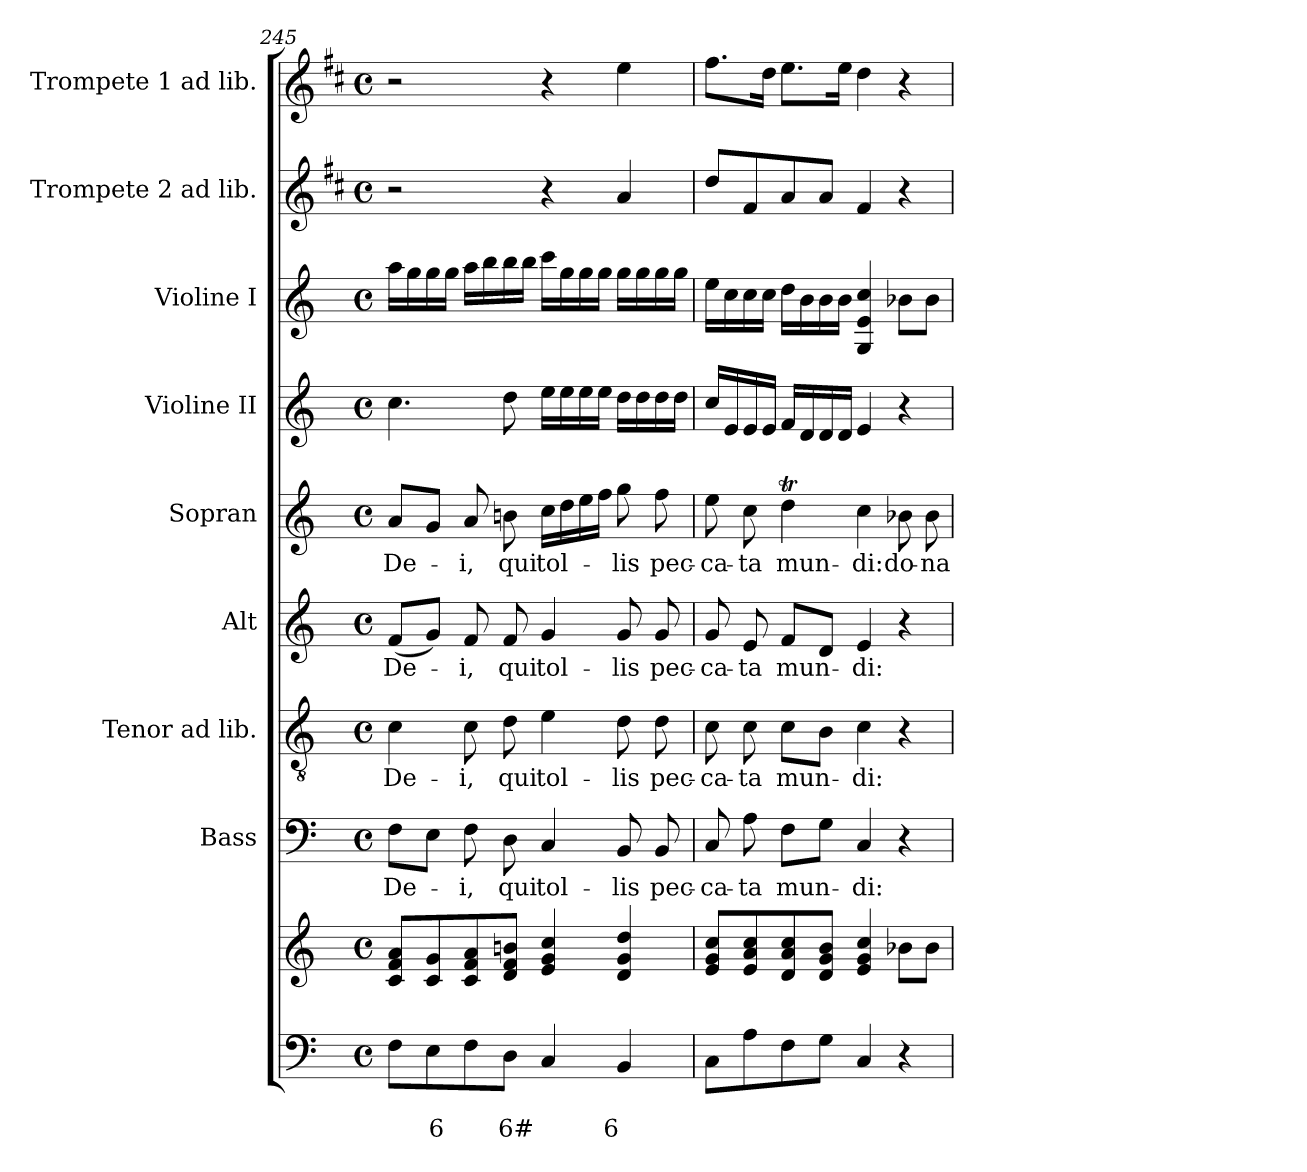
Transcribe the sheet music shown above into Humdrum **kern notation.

**kern	**text	**text	**kern	**kern	**text	**kern	**text	**kern	**text	**kern	**text	**kern	**kern	**kern	**kern
*part9	*part9	*part9	*part9	*part8	*part8	*part7	*part7	*part6	*part6	*part5	*part5	*part4	*part3	*part2	*part1
*staff10	*staff10	*staff10	*staff9	*staff8	*staff8	*staff7	*staff7	*staff6	*staff6	*staff5	*staff5	*staff4	*staff3	*staff2	*staff1
*	*	*	*	*I"Bass	*	*I"Tenor ad lib.	*	*I"Alt	*	*I"Sopran	*	*I"Violine II	*I"Violine I	*I"Trompete 2 ad lib.	*I"Trompete 1 ad lib.
*	*	*	*	*I'B.	*	*I'T.	*	*I'A.	*	*I'S.	*	*I'Vl. II	*I'Vl. I	*I'Trp. 2	*I'Trp. 1
*clefF4	*	*	*clefG2	*clefF4	*	*clefGv2	*	*clefG2	*	*clefG2	*	*clefG2	*clefG2	*clefG2	*clefG2
*	*	*	*	*	*	*	*	*	*	*	*	*	*	*ITrd1c2	*ITrd1c2
*k[]	*	*	*k[]	*k[]	*	*k[]	*	*k[]	*	*k[]	*	*k[]	*k[]	*k[]	*k[]
*C:	*	*	*C:	*C:	*	*C:	*	*C:	*	*C:	*	*C:	*C:	*C:	*C:
*M4/4	*	*	*M4/4	*M4/4	*	*M4/4	*	*M4/4	*	*M4/4	*	*M4/4	*M4/4	*M4/4	*M4/4
*met(c)	*	*	*met(c)	*met(c)	*	*met(c)	*	*met(c)	*	*met(c)	*	*met(c)	*met(c)	*met(c)	*met(c)
=245	=245	=245	=245	=245	=245	=245	=245	=245	=245	=245	=245	=245	=245	=245	=245
!	!	!	!	!	!LO:LY:b	!	!LO:LY:b	!	!LO:LY:b	!	!LO:LY:b	!	!	!	!
8F\L	.	.	8c/ 8f/ 8a/L	8F\L	De-	4c\	De-	(<8f/L	De-	8a/L	De-	4.cc\	16aa\LL	2r	2r
.	.	.	.	.	.	.	.	.	.	.	.	.	16gg\	.	.
!	!	!LO:LY:b	!	!	!	!	!	!	!	!	!	!	!	!	!
8E\	.	6	8c/ 8g/	8E\J	.	.	.	8g/J)	.	8g/J	.	.	16gg\	.	.
.	.	.	.	.	.	.	.	.	.	.	.	.	16gg\JJ	.	.
!	!	!	!	!	!LO:LY:b	!	!LO:LY:b	!	!LO:LY:b	!	!LO:LY:b	!	!	!	!
8F\	.	.	8c/ 8f/ 8a/	8F\	-i,	8c\	-i,	8f/	-i,	8a/	-i,	.	16aa\LL	.	.
.	.	.	.	.	.	.	.	.	.	.	.	.	16bb\	.	.
!	!	!LO:LY:b	!	!	!LO:LY:b	!	!LO:LY:b	!	!LO:LY:b	!	!LO:LY:b	!	!	!	!
8D\J	.	6#	8d/ 8f/ 8bn/J	8D\	qui	8d\	qui	8f/	qui	8bn\	qui	8dd\	16bb\	.	.
.	.	.	.	.	.	.	.	.	.	.	.	.	16bb\JJ	.	.
!	!	!	!	!	!LO:LY:b	!	!LO:LY:b	!	!LO:LY:b	!	!LO:LY:b	!	!	!	!
4C/	.	.	4e/ 4g/ 4cc/	4C/	tol-	4e\	tol-	4g/	tol-	16cc\LL	tol-	16ee\LL	16ccc\LL	4r	4r
.	.	.	.	.	.	.	.	.	.	16dd\	.	16ee\	16gg\	.	.
.	.	.	.	.	.	.	.	.	.	16ee\	.	16ee\	16gg\	.	.
.	.	.	.	.	.	.	.	.	.	16ff\JJ	.	16ee\JJ	16gg\JJ	.	.
!	!	!LO:LY:b	!	!	!LO:LY:b	!	!LO:LY:b	!	!LO:LY:b	!	!LO:LY:b	!	!	!	!
4BB/	.	6	4d/ 4g/ 4dd/	8BB/	-lis	8d\	-lis	8g/	-lis	8gg\	-lis	16dd\LL	16gg\LL	4g/	4dd\
.	.	.	.	.	.	.	.	.	.	.	.	16dd\	16gg\	.	.
!	!	!	!	!	!LO:LY:b	!	!LO:LY:b	!	!LO:LY:b	!	!LO:LY:b	!	!	!	!
.	.	.	.	8BB/	pec-	8d\	pec-	8g/	pec-	8ff\	pec-	16dd\	16gg\	.	.
.	.	.	.	.	.	.	.	.	.	.	.	16dd\JJ	16gg\JJ	.	.
!!LO:PB:g=z
=246	=246	=246	=246	=246	=246	=246	=246	=246	=246	=246	=246	=246	=246	=246	=246
!	!	!	!	!	!LO:LY:b	!	!LO:LY:b	!	!LO:LY:b	!	!LO:LY:b	!	!	!	!
8C\L	.	.	8e/ 8g/ 8cc/L	8C/	-ca-	8c\	-ca-	8g/	-ca-	8ee\	-ca-	16cc/LL	16ee\LL	8cc/L	8.ee\L
.	.	.	.	.	.	.	.	.	.	.	.	16e/	16cc\	.	.
!	!	!	!	!	!LO:LY:b	!	!LO:LY:b	!	!LO:LY:b	!	!LO:LY:b	!	!	!	!
8A\	.	.	8e/ 8a/ 8cc/	8A\	-ta	8c\	-ta	8e/	-ta	8cc\	-ta	16e/	16cc\	8e/	.
.	.	.	.	.	.	.	.	.	.	.	.	16e/JJ	16cc\JJ	.	16cc\Jk
!	!	!	!	!	!LO:LY:b	!	!LO:LY:b	!	!LO:LY:b	!	!LO:LY:b	!	!	!	!
8F\	.	.	8d/ 8a/ 8cc/	8F\L	mun-	8c\L	mun-	8f/L	mun-	4ddT\	mun-	16f/LL	16dd\LL	8g/	8.dd\L
.	.	.	.	.	.	.	.	.	.	.	.	16d/	16b\	.	.
8G\J	.	.	8d/ 8g/ 8b/J	8G\J	.	8B\J	.	8d/J	.	.	.	16d/	16b\	8g/J	.
.	.	.	.	.	.	.	.	.	.	.	.	16d/JJ	16b\JJ	.	16dd\Jk
!	!	!	!	!	!LO:LY:b	!	!LO:LY:b	!	!LO:LY:b	!	!LO:LY:b	!	!	!	!
4C/	.	.	4e/ 4g/ 4cc/	4C/	-di:	4c\	-di:	4e/	-di:	4cc\	-di:	4e/	4G/ 4e/ 4cc/	4e/	4cc\
!	!	!	!	!	!	!	!	!	!	!	!LO:LY:b	!	!	!	!
4r	.	.	8b-X\L	4r	.	4r	.	4r	.	8b-X\	do-	4r	8b-X\L	4r	4r
!	!	!	!	!	!	!	!	!	!	!	!LO:LY:b	!	!	!	!
.	.	.	8b-\J	.	.	.	.	.	.	8b-\	-na	.	8b-\J	.	.
=	=	=	=	=	=	=	=	=	=	=	=	=	=	=	=
*-	*-	*-	*-	*-	*-	*-	*-	*-	*-	*-	*-	*-	*-	*-	*-
